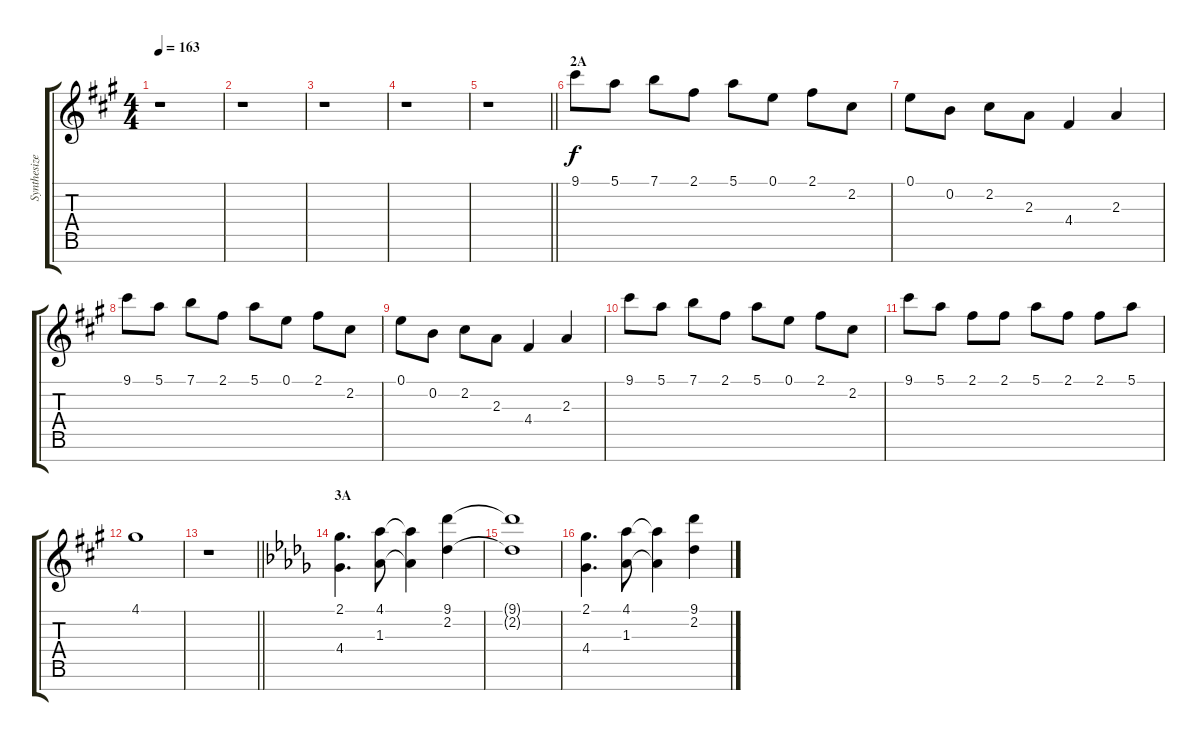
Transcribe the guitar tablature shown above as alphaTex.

\track ("Synthesizer" "Synthesize") {instrument pad1newage}
\staff {score tabs}
\tuning (E5 B4 G4 D4 A3 E3 B2) {hide}
\ts (4 4)
\tempo 163
\clef g2
\ks a
r.1{dy f} |
r.1 |
r.1 |
r.1 |
\barLineRight lightlight
r.1 |
\section ("" "2A")
9.1.8 5.1.8 7.1.8 2.1.8 5.1.8 0.1.8 2.1.8 2.2.8 |
0.1.8 0.2.8 2.2.8 2.3.8 4.4.4 2.3.4 |
9.1.8 5.1.8 7.1.8 2.1.8 5.1.8 0.1.8 2.1.8 2.2.8 |
0.1.8 0.2.8 2.2.8 2.3.8 4.4.4 2.3.4 |
9.1.8 5.1.8 7.1.8 2.1.8 5.1.8 0.1.8 2.1.8 2.2.8 |
9.1.8 5.1.8 2.1.8 2.1.8 5.1.8 2.1.8 2.1.8 5.1.8 |
4.1.1 |
\barLineRight lightlight
r.1 |
\section ("" "3A")
\ks db
(2.1 4.4).4{d} (4.1 1.3).8 (4.1{t} 1.3{t}).4 (9.1 2.2).4 |
(9.1{t} 2.2{t}).1 |
(2.1 4.4).4{d} (4.1 1.3).8 (4.1{t} 1.3{t}).4 (9.1 2.2).4
